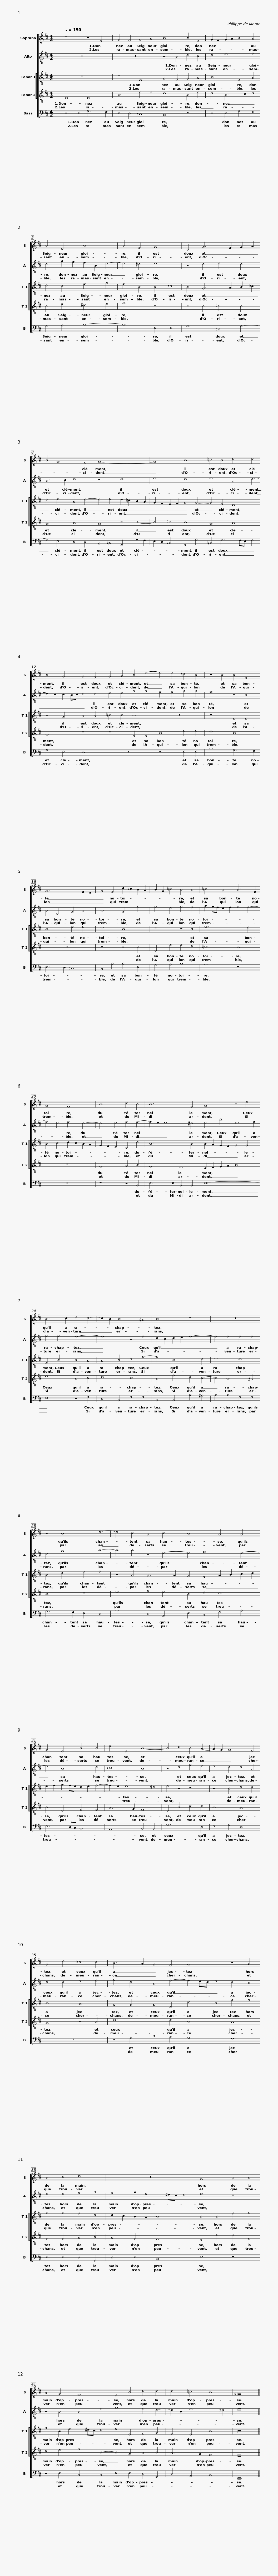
X:1
%%score [ 1 2 [ 3 4 ] 5 ]
L:1/8
Q:1/4=150
M:4/2
I:linebreak $
K:D
V:1 treble
V:2 treble-8
V:3 treble-8
V:4 treble-8
V:5 bass
V:1
 z8 z4 E4 | G4 F4 G4 A4 | B8 B4 E4 |$ G2 F2 G2 A2 B4 A4 | B4 E4 B8 | %5
 B4 F4 G8 |$ D4 G6 F2 G2 A2 | B4 G8 F4 | G16- |$ G8 B8 | %10
 =c4 B4 d4 d4 | B4 G4 G4 F4 |$ G4 A4 B4 e4- | e4 d4 =c4 B4 | z4 B4 B4 E4 | %15
 G12 F2 E2 |$ G4 F4 d2 =c2 B2 A2 | B2 G2 =c4 B4 B4 | =c4 A4 B6 F2 |$ G8 F8 | %20
 B8 d4 B4 | B12 F4 |$ G8 z4 e4 | B6 c2 d4 c4- | c2 B2 B8 ^A4 |$ %25
 B8 z8 | z16 | z4 B8 d4- | d4 c4 A4 c4 |$ B8 A4 A4 | %30
 G4 E4 B4 B4 | e4 E4 B8- |$ B4 d4 B4 A4- | A2 G2 G8 F4 | G4 d4 =c4 c4 |$ %35
 B6 A2 G4 F4 | G8 z4 A4 | B4 c4 d8 |$ z16 | G8 A4 B4 | %40
 A4 G4 F8 |$ E4 B4 d4 d4 | d4 =c4 B8 | ^G16 |] %44
V:2
 z16 | z16 | z4 B4 d4 c4 |$ d4 e8 f4 | d4 a2 g2 f2 B2 e4- | %5
 e4 ^d4 e8 |$ z4 d4 e4 d4 | B6 c2 d8 | z8 d8 |$ e8 d8 | %10
 e8 A4 d4- | d2 c2 c2 Bc d4 d4 |$ e4 e4 g4 g4 | f4 f4 g4 g4 | f8 z4 B4 | %15
 B4 E4 G4 A4 |$ B8 G4 g4 | g4 e4 g4 f4 | a2 gf e2 f2 g4 f4- |$ f4 e4 f4 d4- | %20
 d4 e4 f4 f4- | f2 e2 e8 ^d4 |$ e4 b4 e6 f2 | g4 g4 f8- | f8 z4 f4 |$ %25
 d2 c2 d2 e2 f8- | f4 f4 f4 f4 | d4 g8 a4- | a4 a4 z4 e4- |$ e4 f8 e4- | %30
 e4 B8 d4 | =c8 B8 |$ z4 d4 g4 f4 | e4 d4 d4 A4 | d4 d4 e4 f4 |$ %35
 g4 d4 B4 f4- | f2 ed e4 d4 c4 | e4 e4 f4 g4 |$ f4 g2 e4 ^dc d4 | e8 z8 | %40
 z4 B4 B4 f4 |$ g8 f4 d4- | d2 B2 e8 ^d4 | e16 |] %44
V:3
 z16 | z8 E8 | G4 F4 G4 A4 |$ B8 E4 A4 | d4 c4 f4 g4 | %5
 f4 B4 B4 =c4 |$ B4 G6 A2 B2 =c2 | d4 e4 A4 d4- | d4 e4 d2 =c2 B2 A2 |$ G2 F2 E2 F2 G4 G4- | %10
 G4 E4 D8 | z4 G4 A4 A4 |$ =c4 c4 B8 | z16 | z8 E4 E4 | %15
 B8 e4 e4 |$ d8 B8 | z8 z4 B4 | e12 d4 |$ B4 c4 d2 c2 B2 A2 | %20
 G2 F2 E4 D4 d4 | B12 B4 |$ B2 A2 G2 F2 G4 G4 | E4 B4 B4 A4 | A4 B4 c4 f4- |$ %25
 f4 B8 c4 | d8 c8 | B4 d4 e4 f4 | z4 A4 A6 A2 |$ G4 F4 A2 B2 c2 d2 | %30
 e2 f2 g2 fe d2 e2 f4- | f2 e2 e8 ^d4 |$ e4 z4 z8 | z4 B4 d4 d4 | B8 A8 |$ %35
 G4 G4 G4 D4 | d4 B4 f4 f4 | g4 g4 f4 d4 |$ d2 c2 B2 A2 B8 | B4 B4 f4 g4 | %40
 f4 B2 e4 ^dc d4 |$ e4 E4 F4 G4 | F4 E4 B8 | B16 |] %44
V:4
 E8 E8 | B8 e4 e4 | d8 B4 e4 |$ d4 B6 c2 d4 | B4 e4 ^d4 e4 | %5
 f8 z8 |$ z4 B4 =c4 B4 | G8 A8 | G8 z4 B4- |$ B4 =c4 B8 | %10
 G8 A8 | G8 z8 |$ z8 E4 E4 | B8 e4 e4 | d8 B8 | %15
 z16 |$ z8 z4 B4 | E4 e4 e4 d4 | =c8 B8 |$ z16 | %20
 G8 A4 B4 | G8 F8 |$ E2 F2 G2 A2 B8 | e8 B4 c4 | d8 c8 |$ %25
 B4 f4 d4 c4- | c4 B8 ^A4 | B8 z8 | e8 f4 e4 |$ B4 d4 c8 | %30
 B4 E4 F4 F4 | A6 G2 F8 |$ E4 B4 d4 d4 | B8 A8 | G8 z4 A4 |$ %35
 d12 d4 | B8 A8 | G4 G4 A4 B4 |$ A4 G4 F8 | E4 e4 d4 G4 | %40
 d4 e4 f4 B4- |$ B4 G4 A4 B4 | A6 G2 F8 | E16 |] %44
V:5
 z4 E,4 G,6 F,2 | E,4 D,4 =C,8 | B,,8 z8 |$ z4 E,4 G,4 F,4 | G,4 A,4 B,8- | %5
 B,8 E,4 E,4 |$ G,8 =C,4 G,4- | G,4 E,4 D,4 D,4 | B,,4 =C,4 G,,4 G,2 F,2 |$ E,2 D,2 =C,4 G,,4 G,4 | %10
 =C,4 G,6 F,E, F,4 | G,4 E,4 D,8 |$ z16 | z8 E,4 E,4 | B,8 G,6 F,2 | %15
 E,6 D,2 =C,8 |$ B,,4 B,4 B,4 E,4 | G,4 A,4 B,8 | A,8 z8 |$ z16 | %20
 z8 z4 B,,4 | E,6 E,2 B,,4 B,,4 |$ E,16- | E,8 z4 F,4 | D,4 B,,4 F,4 F,4 |$ %25
 B,,4 B,,4 B,4 ^A,4 | B,4 B,4 F,4 F,4 | G,6 F,2 E,4 D,4 | A,8 D,4 A,,4 |$ E,4 B,,4 F,4 A,4 | %30
 E,6 D,C, B,,8 | A,,8 B,,4 B,,4 |$ G,12 D,4 | E,4 G,4 D,8 | z16 |$ %35
 z4 G,4 B,4 A,4 | G,8 F,8 | E,4 E,4 D,4 G,,4 |$ D,4 E,4 B,,8 | E,8 z8 | %40
 z4 E,4 B,,4 B,,4 |$ E,4 E,4 D,4 G,,4 | D,4 A,,4 B,,8 | E,,16 |] %44
